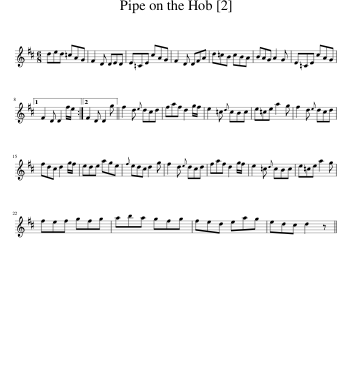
X:1
L:1/8
M:6/8
I:linebreak $
K:D
V:1 treble
V:1
 ded =cAG | F2 D DED | E=CE cAG | F2 D DFA | d=cB cBA | %5
 BAG A2 G | E=CE cAG |1$ F2 D D2 f/e/ :|2 F2 D D2 g || f2 d{e} dcd | %10
 faf d2 g/f/ | e2 =c{d} cBc | e=ce a2 g | f2 d{e} dcd |$ fdc d2 g/f/ | %15
 ede age |{f} edc d2 g | f2 d{e} dcd | faf d2 g/f/ | e2 =c{d} cBc | %20
 e=ce a2 g |$ fef gfg | aba gfg | fed eag | edc d2 z || %25
